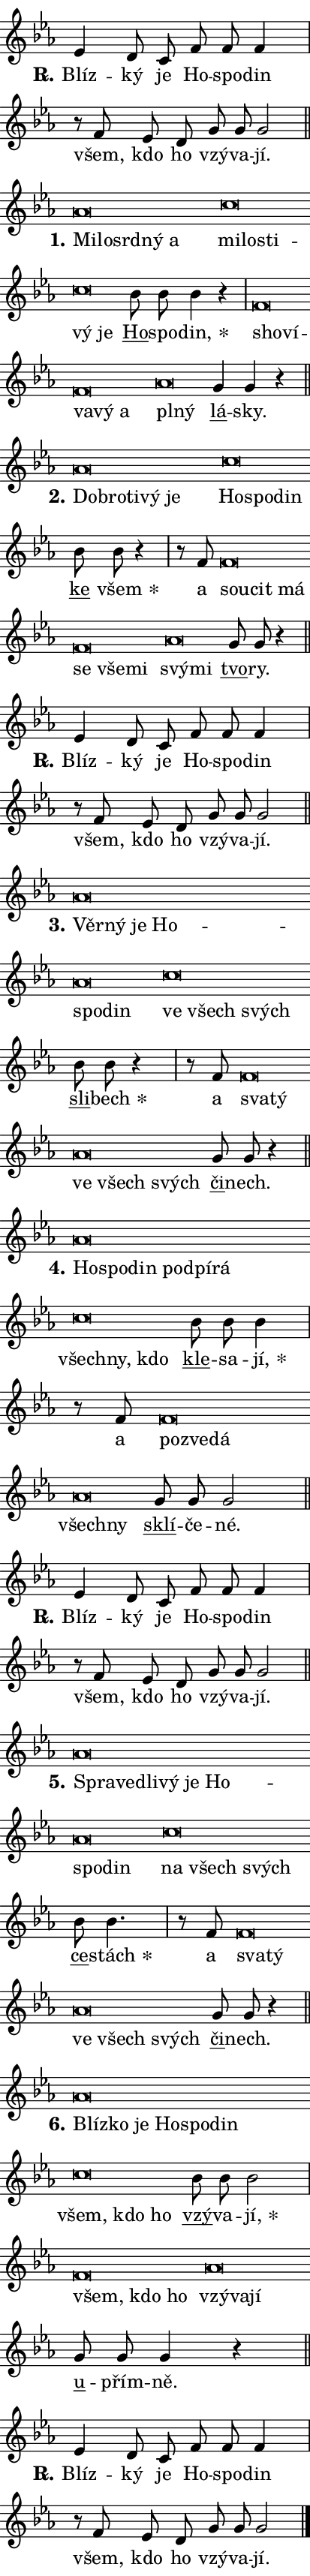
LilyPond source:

\version "2.22.1"
\header { tagline = "" }
\paper {
  indent = 0\cm
  top-margin = 0\cm
  right-margin = 0\cm
  bottom-margin = 0\cm
  left-margin = 0\cm
  paper-width = 7\cm
  page-breaking = #ly:one-page-breaking
  system-system-spacing.basic-distance = #11
  score-system-spacing.basic-distance = #11
  ragged-last = ##f
}


%% Author: Thomas Morley
%% https://lists.gnu.org/archive/html/lilypond-user/2020-05/msg00002.html
#(define (line-position grob)
"Returns position of @var[grob} in current system:
   @code{'start}, if at first time-step
   @code{'end}, if at last time-step
   @code{'middle} otherwise
"
  (let* ((col (ly:item-get-column grob))
         (ln (ly:grob-object col 'left-neighbor))
         (rn (ly:grob-object col 'right-neighbor))
         (col-to-check-left (if (ly:grob? ln) ln col))
         (col-to-check-right (if (ly:grob? rn) rn col))
         (break-dir-left
           (and
             (ly:grob-property col-to-check-left 'non-musical #f)
             (ly:item-break-dir col-to-check-left)))
         (break-dir-right
           (and
             (ly:grob-property col-to-check-right 'non-musical #f)
             (ly:item-break-dir col-to-check-right))))
        (cond ((eqv? 1 break-dir-left) 'start)
              ((eqv? -1 break-dir-right) 'end)
              (else 'middle))))

#(define (tranparent-at-line-position vctor)
  (lambda (grob)
  "Relying on @code{line-position} select the relevant enry from @var{vctor}.
Used to determine transparency,"
    (case (line-position grob)
      ((end) (not (vector-ref vctor 0)))
      ((middle) (not (vector-ref vctor 1)))
      ((start) (not (vector-ref vctor 2))))))

noteHeadBreakVisibility =
#(define-music-function (break-visibility)(vector?)
"Makes @code{NoteHead}s transparent relying on @var{break-visibility}"
#{
  \override NoteHead.transparent =
    #(tranparent-at-line-position break-visibility)
#})

#(define delete-ledgers-for-transparent-note-heads
  (lambda (grob)
    "Reads whether a @code{NoteHead} is transparent.
If so this @code{NoteHead} is removed from @code{'note-heads} from
@var{grob}, which is supposed to be @code{LedgerLineSpanner}.
As a result ledgers are not printed for this @code{NoteHead}"
    (let* ((nhds-array (ly:grob-object grob 'note-heads))
           (nhds-list
             (if (ly:grob-array? nhds-array)
                 (ly:grob-array->list nhds-array)
                 '()))
           ;; Relies on the transparent-property being done before
           ;; Staff.LedgerLineSpanner.after-line-breaking is executed.
           ;; This is fragile ...
           (to-keep
             (remove
               (lambda (nhd)
                 (ly:grob-property nhd 'transparent #f))
               nhds-list)))
      ;; TODO find a better method to iterate over grob-arrays, similiar
      ;; to filter/remove etc for lists
      ;; For now rebuilt from scratch
      (set! (ly:grob-object grob 'note-heads)  '())
      (for-each
        (lambda (nhd)
          (ly:pointer-group-interface::add-grob grob 'note-heads nhd))
        to-keep))))

hideNotes = {
  \noteHeadBreakVisibility #begin-of-line-visible
}
unHideNotes = {
  \noteHeadBreakVisibility #all-visible
}

% work-around for resetting accidentals
% https://lilypond.org/doc/v2.23/Documentation/notation/displaying-rhythms#unmetered-music
cadenzaMeasure = {
  \cadenzaOff
  \partial 1024 s1024
  \cadenzaOn
}

#(define-markup-command (accent layout props text) (markup?)
  "Underline accented syllable"
  (interpret-markup layout props
    #{\markup \override #'(offset . 4.3) \underline { #text }#}))

responsum = \markup \concat {
  "R" \hspace #-1.05 \path #0.1 #'((moveto 0 0.07) (lineto 0.9 0.8)) \hspace #0.05 "."
}

\layout {
    \context {
        \Staff
        \remove "Time_signature_engraver"
        \override LedgerLineSpanner.after-line-breaking = #delete-ledgers-for-transparent-note-heads
    }
    \context {
        \Voice {
            \override NoteHead.output-attributes = #'((class . "notehead"))
            \override Hairpin.height = #0.55
        }
    }
    \context {
        \Lyrics {
            \override StanzaNumber.output-attributes = #'((class . "stanzanumber"))
            \override LyricSpace.minimum-distance = #0.9
            \override LyricText.font-name = #"TeX Gyre Schola"
            \override LyricText.font-size = 1
            \override StanzaNumber.font-name = #"TeX Gyre Schola Bold"
            \override StanzaNumber.font-size = 1
        }
    }
}

% magnetic-lyrics.ily
%
%   written by
%     Jean Abou Samra <jean@abou-samra.fr>
%     Werner Lemberg <wl@gnu.org>
%
%   adapted by
%     Jiri Hon <jiri.hon@gmail.com>
%
% Version 2022-Apr-15

% https://www.mail-archive.com/lilypond-user@gnu.org/msg149350.html

#(define (Left_hyphen_pointer_engraver context)
   "Collect syllable-hyphen-syllable occurrences in lyrics and store
them in properties.  This engraver only looks to the left.  For
example, if the lyrics input is @code{foo -- bar}, it does the
following.

@itemize @bullet
@item
Set the @code{text} property of the @code{LyricHyphen} grob between
@q{foo} and @q{bar} to @code{foo}.

@item
Set the @code{left-hyphen} property of the @code{LyricText} grob with
text @q{foo} to the @code{LyricHyphen} grob between @q{foo} and
@q{bar}.
@end itemize

Use this auxiliary engraver in combination with the
@code{lyric-@/text::@/apply-@/magnetic-@/offset!} hook."
   (let ((hyphen #f)
         (text #f))
     (make-engraver
      (acknowledgers
       ((lyric-syllable-interface engraver grob source-engraver)
        (set! text grob)))
      (end-acknowledgers
       ((lyric-hyphen-interface engraver grob source-engraver)
        ;(when (not (grob::has-interface grob 'lyric-space-interface))
          (set! hyphen grob)));)
      ((stop-translation-timestep engraver)
       (when (and text hyphen)
         (ly:grob-set-object! text 'left-hyphen hyphen))
       (set! text #f)
       (set! hyphen #f)))))

#(define (lyric-text::apply-magnetic-offset! grob)
   "If the space between two syllables is less than the value in
property @code{LyricText@/.details@/.squash-threshold}, move the right
syllable to the left so that it gets concatenated with the left
syllable.

Use this function as a hook for
@code{LyricText@/.after-@/line-@/breaking} if the
@code{Left_@/hyphen_@/pointer_@/engraver} is active."
   (let ((hyphen (ly:grob-object grob 'left-hyphen #f)))
     (when hyphen
       (let ((left-text (ly:spanner-bound hyphen LEFT)))
         (when (grob::has-interface left-text 'lyric-syllable-interface)
           (let* ((common (ly:grob-common-refpoint grob left-text X))
                  (this-x-ext (ly:grob-extent grob common X))
                  (left-x-ext
                   (begin
                     ;; Trigger magnetism for left-text.
                     (ly:grob-property left-text 'after-line-breaking)
                     (ly:grob-extent left-text common X)))
                  ;; `delta` is the gap width between two syllables.
                  (delta (- (interval-start this-x-ext)
                            (interval-end left-x-ext)))
                  (details (ly:grob-property grob 'details))
                  (threshold (assoc-get 'squash-threshold details 0.2)))
             (when (< delta threshold)
               (let* (;; We have to manipulate the input text so that
                      ;; ligatures crossing syllable boundaries are not
                      ;; disabled.  For languages based on the Latin
                      ;; script this is essentially a beautification.
                      ;; However, for non-Western scripts it can be a
                      ;; necessity.
                      (lt (ly:grob-property left-text 'text))
                      (rt (ly:grob-property grob 'text))
                      (is-space (grob::has-interface hyphen 'lyric-space-interface))
                      (space (if is-space " " ""))
                      (space-markup (grob-interpret-markup grob " "))
                      (space-size (interval-length (ly:stencil-extent space-markup X)))
                      (extra-delta (if is-space space-size 0))
                      ;; Append new syllable.
                      (ltrt-space (if (and (string? lt) (string? rt))
                                (string-append lt space rt)
                                (make-concat-markup (list lt space rt))))
                      ;; Right-align `ltrt` to the right side.
                      (ltrt-space-markup (grob-interpret-markup
                               grob
                               (make-translate-markup
                                (cons (interval-length this-x-ext) 0)
                                (make-right-align-markup ltrt-space)))))
                 (begin
                   ;; Don't print `left-text`.
                   (ly:grob-set-property! left-text 'stencil #f)
                   ;; Set text and stencil (which holds all collected
                   ;; syllables so far) and shift it to the left.
                   (ly:grob-set-property! grob 'text ltrt-space)
                   (ly:grob-set-property! grob 'stencil ltrt-space-markup)
                   (ly:grob-translate-axis! grob (- (- delta extra-delta)) X))))))))))


#(define (lyric-hyphen::displace-bounds-first grob)
   ;; Make very sure this callback isn't triggered too early.
   (let ((left (ly:spanner-bound grob LEFT))
         (right (ly:spanner-bound grob RIGHT)))
     (ly:grob-property left 'after-line-breaking)
     (ly:grob-property right 'after-line-breaking)
     (ly:lyric-hyphen::print grob)))

squashThreshold = #0.4

\layout {
  \context {
    \Lyrics
    \consists #Left_hyphen_pointer_engraver
    \override LyricText.after-line-breaking =
      #lyric-text::apply-magnetic-offset!
    \override LyricHyphen.stencil = #lyric-hyphen::displace-bounds-first
    \override LyricText.details.squash-threshold = \squashThreshold
    \override LyricHyphen.minimum-distance = 0
    \override LyricHyphen.minimum-length = \squashThreshold
  }
}

squash = \override LyricText.details.squash-threshold = 9999
unSquash = \override LyricText.details.squash-threshold = \squashThreshold

left = \override LyricText.self-alignment-X = #LEFT
unLeft = \revert LyricText.self-alignment-X

starOffset = #(lambda (grob) 
                (let ((x_offset (ly:self-alignment-interface::aligned-on-x-parent grob)))
                  (if (= x_offset 0) 0 (+ x_offset 1.2))))

star = #(define-music-function (syllable)(string?)
"Append star separator at the end of a syllable"
#{
  \once \override LyricText.X-offset = #starOffset
  \lyricmode { \markup {
    #syllable
    \override #'((font-name . "TeX Gyre Schola Bold")) \hspace #0.2 \lower #0.65 \larger "*"
  } }
#})

starAccent = #(define-music-function (syllable)(string?)
"Append star separator at the end of a syllable and make accent"
#{
  \once \override LyricText.X-offset = #starOffset
  \lyricmode { \markup {
    \accent #syllable
    \override #'((font-name . "TeX Gyre Schola Bold")) \hspace #0.2 \lower #0.65 \larger "*"
  } }
#})

breath = #(define-music-function (syllable)(string?)
"Append breathing indicator at the end of a syllable"
#{
  \lyricmode { \markup { #syllable "+" } }
#})

optionalBreath = #(define-music-function (syllable)(string?)
"Append optional breathing indicator at the end of a syllable"
#{
  \lyricmode { \markup { #syllable "(+)" } }
#})


\score {
    <<
        \new Voice = "melody" { \cadenzaOn \key es \major \relative { es'4 d8 c f f f4 \cadenzaMeasure \bar "|" r8 f es d \bar "" g g g2 \cadenzaMeasure \bar "||" \break }
\relative { as'\breve*1/16 \hideNotes \breve*1/16 \bar "" \breve*1/16 \bar "" \breve*1/16 \breve*1/16 \bar "" \unHideNotes c\breve*1/16 \hideNotes \breve*1/16 \bar "" \breve*1/16 \bar "" \breve*1/16 \breve*1/16 \bar "" \unHideNotes \bar "" bes8 bes bes4 r \cadenzaMeasure \bar "|" f\breve*1/16 \hideNotes \breve*1/16 \bar "" \breve*1/16 \bar "" \breve*1/16 \breve*1/16 \bar "" \unHideNotes as\breve*1/16 \hideNotes \breve*1/16 \bar "" \unHideNotes \bar "" g4 g r \cadenzaMeasure \bar "||" \break }
\relative { as'\breve*1/16 \hideNotes \breve*1/16 \bar "" \breve*1/16 \bar "" \breve*1/16 \breve*1/16 \bar "" \unHideNotes c\breve*1/16 \hideNotes \breve*1/16 \breve*1/16 \bar "" \unHideNotes \bar "" bes8 bes r4 \cadenzaMeasure \bar "|" r8 f f\breve*1/16 \hideNotes \breve*1/16 \bar "" \breve*1/16 \bar "" \breve*1/16 \bar "" \breve*1/16 \breve*1/16 \bar "" \unHideNotes as\breve*1/16 \hideNotes \breve*1/16 \bar "" \unHideNotes \bar "" g8 g r4 \cadenzaMeasure \bar "||" \break }
\relative { es'4 d8 c f f f4 \cadenzaMeasure \bar "|" r8 f es d \bar "" g g g2 \cadenzaMeasure \bar "||" \break }
\relative { as'\breve*1/16 \hideNotes \breve*1/16 \bar "" \breve*1/16 \bar "" \breve*1/16 \bar "" \breve*1/16 \breve*1/16 \bar "" \unHideNotes c\breve*1/16 \hideNotes \breve*1/16 \breve*1/16 \bar "" \unHideNotes \bar "" bes8 bes r4 \cadenzaMeasure \bar "|" r8 f f\breve*1/16 \hideNotes \breve*1/16 \bar "" \unHideNotes as\breve*1/16 \hideNotes \breve*1/16 \breve*1/16 \bar "" \unHideNotes \bar "" g8 g r4 \cadenzaMeasure \bar "||" \break }
\relative { as'\breve*1/16 \hideNotes \breve*1/16 \bar "" \breve*1/16 \bar "" \breve*1/16 \bar "" \breve*1/16 \breve*1/16 \bar "" \unHideNotes c\breve*1/16 \hideNotes \breve*1/16 \breve*1/16 \bar "" \unHideNotes \bar "" bes8 bes bes4 \cadenzaMeasure \bar "|" r8 f f\breve*1/16 \hideNotes \breve*1/16 \breve*1/16 \bar "" \unHideNotes as\breve*1/16 \hideNotes \breve*1/16 \bar "" \unHideNotes \bar "" g8 g g2 \cadenzaMeasure \bar "||" \break }
\relative { es'4 d8 c f f f4 \cadenzaMeasure \bar "|" r8 f es d \bar "" g g g2 \cadenzaMeasure \bar "||" \break }
\relative { as'\breve*1/16 \hideNotes \breve*1/16 \bar "" \breve*1/16 \bar "" \breve*1/16 \bar "" \breve*1/16 \bar "" \breve*1/16 \bar "" \breve*1/16 \breve*1/16 \bar "" \unHideNotes c\breve*1/16 \hideNotes \breve*1/16 \breve*1/16 \bar "" \unHideNotes \bar "" bes8 bes4. \cadenzaMeasure \bar "|" r8 f f\breve*1/16 \hideNotes \breve*1/16 \bar "" \unHideNotes as\breve*1/16 \hideNotes \breve*1/16 \breve*1/16 \bar "" \unHideNotes \bar "" g8 g r4 \cadenzaMeasure \bar "||" \break }
\relative { as'\breve*1/16 \hideNotes \breve*1/16 \bar "" \breve*1/16 \bar "" \breve*1/16 \bar "" \breve*1/16 \breve*1/16 \bar "" \unHideNotes c\breve*1/16 \hideNotes \breve*1/16 \breve*1/16 \bar "" \unHideNotes \bar "" bes8 bes bes2 \cadenzaMeasure \bar "|" f\breve*1/16 \hideNotes \breve*1/16 \breve*1/16 \bar "" \unHideNotes as\breve*1/16 \hideNotes \breve*1/16 \breve*1/16 \bar "" \unHideNotes \bar "" g8 g g4 r \cadenzaMeasure \bar "||" \break }
\relative { es'4 d8 c f f f4 \cadenzaMeasure \bar "|" r8 f es d \bar "" g g g2 \cadenzaMeasure \bar "||" \break } \bar "|." }
        \new Lyrics \lyricsto "melody" { \lyricmode { \set stanza = \responsum
Blíz -- ký je Ho -- spo -- din všem, kdo ho vzý -- va -- jí.
\set stanza = "1."
\left Mi -- \squash lo -- srd -- ný a \left \unLeft \unSquash mi -- \squash lo -- sti -- vý je \unLeft \unSquash \markup \accent Ho -- spo -- \star din, \left sho -- \squash ví -- va -- vý a \left \unLeft \unSquash pl -- \squash ný \unLeft \unSquash \markup \accent lá -- sky.
\set stanza = "2."
\left Dob -- \squash ro -- ti -- vý je \left \unLeft \unSquash Ho -- \squash spo -- din \unLeft \unSquash \markup \accent ke \star všem a \left sou -- \squash cit má se vše -- mi \left \unLeft \unSquash svý -- \squash mi \unLeft \unSquash \markup \accent tvo -- ry.
\set stanza = \responsum
Blíz -- ký je Ho -- spo -- din všem, kdo ho vzý -- va -- jí.
\set stanza = "3."
\left Věr -- \squash ný je Ho -- spo -- din \left \unLeft \unSquash ve \squash všech svých \unLeft \unSquash \markup \accent sli -- \star bech a \left sva -- \squash tý \left \unLeft \unSquash ve \squash všech svých \unLeft \unSquash \markup \accent či -- nech.
\set stanza = "4."
\left Ho -- \squash spo -- din pod -- pí -- rá \left \unLeft \unSquash všech -- \squash ny, kdo \unLeft \unSquash \markup \accent kle -- sa -- \star jí, a \left po -- \squash zve -- dá \left \unLeft \unSquash všech -- \squash ny \unLeft \unSquash \markup \accent sklí -- če -- né.
\set stanza = \responsum
Blíz -- ký je Ho -- spo -- din všem, kdo ho vzý -- va -- jí.
\set stanza = "5."
\left Spra -- \squash ved -- li -- vý je Ho -- spo -- din \left \unLeft \unSquash na \squash všech svých \unLeft \unSquash \markup \accent ce -- \star stách a \left sva -- \squash tý \left \unLeft \unSquash ve \squash všech svých \unLeft \unSquash \markup \accent či -- nech.
\set stanza = "6."
\left Blíz -- \squash ko je Ho -- spo -- din \left \unLeft \unSquash všem, \squash kdo ho \unLeft \unSquash \markup \accent vzý -- va -- \star jí, \left všem, \squash kdo ho \left \unLeft \unSquash vzý -- \squash va -- jí \unLeft \unSquash \markup \accent u -- přím -- ně.
\set stanza = \responsum
Blíz -- ký je Ho -- spo -- din všem, kdo ho vzý -- va -- jí. } }
    >>
    \layout {}
}
